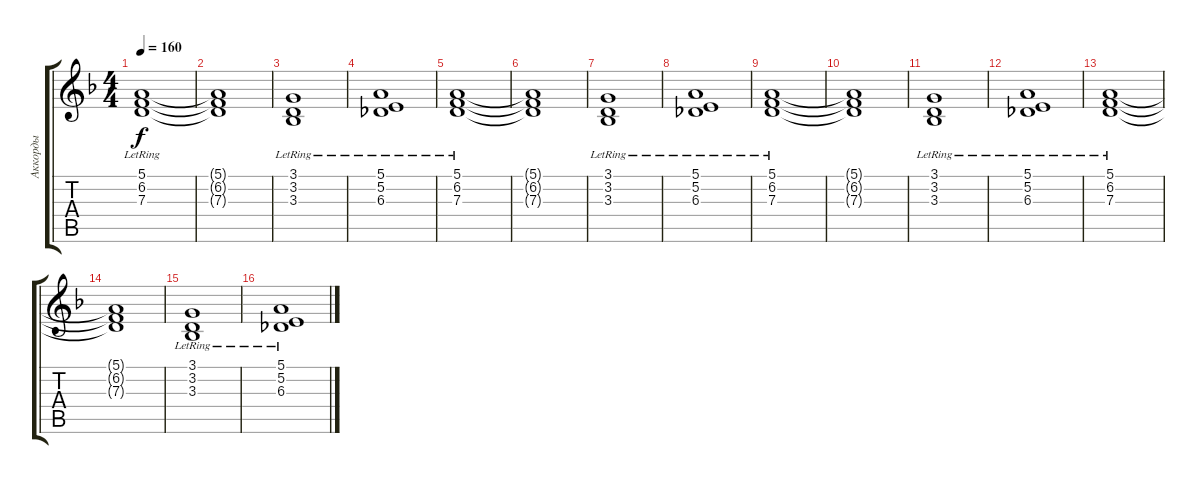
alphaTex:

\track ("Аккорды" "Аккорды") {instrument accordion}
\staff {score tabs}
\tuning (E4 B3 G3 D3 A2 E2) {hide}
\ts (4 4)
\tempo 160
\clef g2
\ks dminor
(5.1{lr} 6.2{lr} 7.3{lr}).1{dy f} |
(5.1{t} 6.2{t} 7.3{t}).1 |
(3.1{lr} 3.2{lr} 3.3{lr}).1 |
(5.1{lr} 5.2{lr} 6.3{lr}).1 |
(5.1{lr} 6.2{lr} 7.3{lr}).1 |
(5.1{t} 6.2{t} 7.3{t}).1 |
(3.1{lr} 3.2{lr} 3.3{lr}).1 |
(5.1{lr} 5.2{lr} 6.3{lr}).1 |
(5.1{lr} 6.2{lr} 7.3{lr}).1 |
(5.1{t} 6.2{t} 7.3{t}).1 |
(3.1{lr} 3.2{lr} 3.3{lr}).1 |
(5.1{lr} 5.2{lr} 6.3{lr}).1 |
(5.1{lr} 6.2{lr} 7.3{lr}).1 |
(5.1{t} 6.2{t} 7.3{t}).1 |
(3.1{lr} 3.2{lr} 3.3{lr}).1 |
(5.1{lr} 5.2{lr} 6.3{lr}).1
